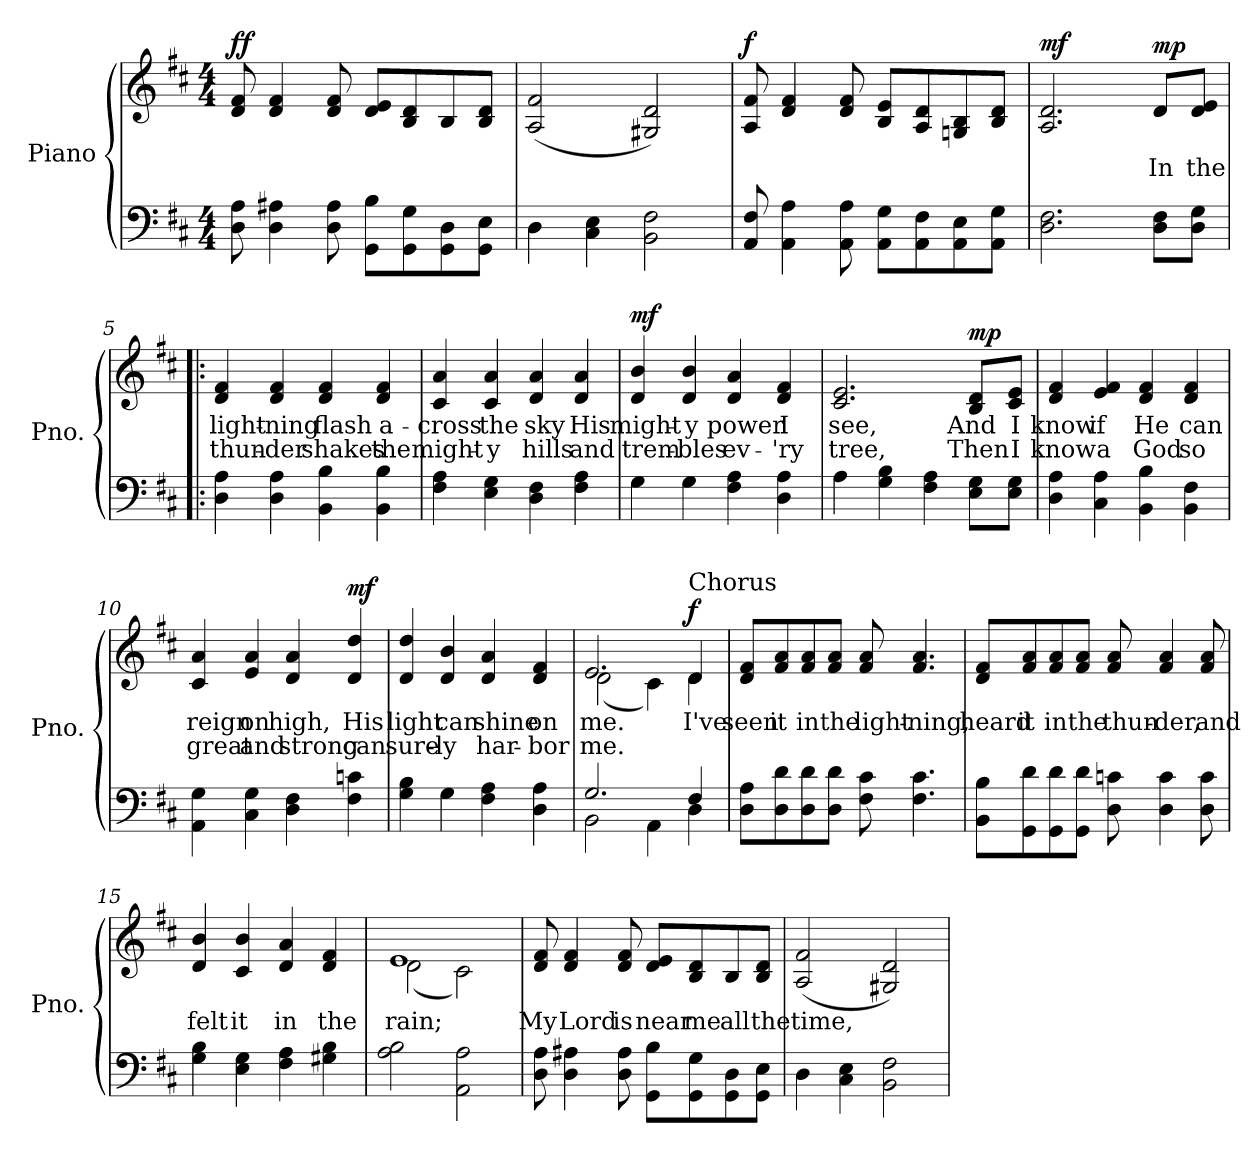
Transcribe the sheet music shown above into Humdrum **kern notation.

**kern	**kern	**text	**text	**dynam
*part1	*part1	*part1	*part1	*part1
*staff2	*staff1	*staff1	*staff1	*staff1/2
*I"Piano	*	*	*	*
*I'Pno.	*	*	*	*
*clefF4	*clefG2	*	*	*
*k[f#c#]	*k[f#c#]	*	*	*
*M4/4	*M4/4	*	*	*
*MM100	*MM100	*	*	*
=1	=1	=1	=1	=1
!	!	!	!	!LO:DY:a
8D\ 8A\	8d/ 8f#/	.	.	ff
4D\ 4A#X\	4d/ 4f#/	.	.	.
8D\ 8A#\	8d/ 8f#/	.	.	.
8GG\ 8B\L	8d/ 8e/L	.	.	.
8GG\ 8G\	8B/ 8d/	.	.	.
8GG\ 8D\	8B/	.	.	.
8GG\ 8E\J	8B/ 8d/J	.	.	.
=2	=2	=2	=2	=2
4D\	(2A/ 2f#/	.	.	.
4C#\ 4E\	.	.	.	.
2BB\ 2F#\	2G#X/ 2d/)	.	.	.
=3	=3	=3	=3	=3
!	!	!	!	!LO:DY:a
8AA/ 8F#/	8A/ 8f#/	.	.	f
4AA\ 4A\	4d/ 4f#/	.	.	.
8AA\ 8A\	8d/ 8f#/	.	.	.
8AA\ 8G\L	8B/ 8e/L	.	.	.
8AA\ 8F#\	8A/ 8d/	.	.	.
8AA\ 8E\	8Gn/ 8B/	.	.	.
8AA\ 8G\J	8B/ 8d/J	.	.	.
=4	=4	=4	=4	=4
!	!	!	!	!LO:DY:a
2.D\ 2.F#\	2.A/ 2.d/	.	.	mf
!	!	!LO:LY:b	!	!LO:DY:a
8D\ 8F#\L	8d/L	In	.	mp
!	!	!LO:LY:b	!	!
8D\ 8G\J	8d/ 8e/J	the	.	.
=5!|:	=5!|:	=5!|:	=5!|:	=5!|:
!	!	!LO:LY:b	!LO:LY:b	!
4D\ 4A\	4d/ 4f#/	light-	thun-	.
!	!	!LO:LY:b	!LO:LY:b	!
4D\ 4A\	4d/ 4f#/	-ning	-der	.
!	!	!LO:LY:b	!LO:LY:b	!
4BB\ 4B\	4d/ 4f#/	flash	shakes	.
!	!	!LO:LY:b	!LO:LY:b	!
4BB\ 4B\	4d/ 4f#/	a-	the	.
!!LO:LB:g=z
=6	=6	=6	=6	=6
!	!	!LO:LY:b	!LO:LY:b	!
4F#\ 4A\	4c#/ 4a/	-cross	might-	.
!	!	!LO:LY:b	!LO:LY:b	!
4E\ 4G\	4c#/ 4a/	the	-y	.
!	!	!LO:LY:b	!LO:LY:b	!
4D\ 4F#\	4d/ 4a/	sky	hills	.
!	!	!LO:LY:b	!LO:LY:b	!
4F#\ 4A\	4d/ 4a/	His	and	.
=7	=7	=7	=7	=7
!	!	!LO:LY:b	!LO:LY:b	!LO:DY:a
4G\	4d/ 4b/	might-	trem-	mf
!	!	!LO:LY:b	!LO:LY:b	!
4G\	4d/ 4b/	-y	-bles	.
!	!	!LO:LY:b	!LO:LY:b	!
4F#\ 4A\	4d/ 4a/	power	ev-	.
!	!	!LO:LY:b	!LO:LY:b	!
4D\ 4A\	4d/ 4f#/	I	-'ry	.
=8	=8	=8	=8	=8
!	!	!LO:LY:b	!LO:LY:b	!
4A\	2.c#/ 2.e/	see,	tree,	.
4G\ 4B\	.	.	.	.
4F#\ 4A\	.	.	.	.
!	!	!LO:LY:b	!LO:LY:b	!LO:DY:a
8E\ 8G\L	8B/ 8d/L	And	Then	mp
!	!	!LO:LY:b	!LO:LY:b	!
8E\ 8G\J	8c#/ 8e/J	I	I	.
=9	=9	=9	=9	=9
!	!	!LO:LY:b	!LO:LY:b	!
4D\ 4A\	4d/ 4f#/	know	know	.
!	!	!LO:LY:b	!LO:LY:b	!
4C#\ 4A\	4e/ 4f#/	if	a	.
!	!	!LO:LY:b	!LO:LY:b	!
4BB\ 4B\	4d/ 4f#/	He	God	.
!	!	!LO:LY:b	!LO:LY:b	!
4BB\ 4F#\	4d/ 4f#/	can	so	.
!!LO:LB:g=z
=10	=10	=10	=10	=10
!	!	!LO:LY:b	!LO:LY:b	!
4AA\ 4G\	4c#/ 4a/	reign	great	.
!	!	!LO:LY:b	!LO:LY:b	!
4C#\ 4G\	4e/ 4a/	on	and	.
!	!	!LO:LY:b	!LO:LY:b	!
4D\ 4F#\	4d/ 4a/	high,	strong	.
!	!	!LO:LY:b	!LO:LY:b	!LO:DY:a
4F#\ 4cn\	4d/ 4dd/	His	can	mf
=11	=11	=11	=11	=11
!	!	!LO:LY:b	!LO:LY:b	!
4G\ 4B\	4d/ 4dd/	light	sure-	.
!	!	!LO:LY:b	!LO:LY:b	!
4G\	4d/ 4b/	can	-ly	.
!	!	!LO:LY:b	!LO:LY:b	!
4F#\ 4A\	4d/ 4a/	shine	har-	.
!	!	!LO:LY:b	!LO:LY:b	!
4D\ 4A\	4d/ 4f#/	on	-bor	.
=12	=12	=12	=12	=12
*^	*	*	*	*
!	!	!	!LO:LY:b	!LO:LY:b	!
*	*	*^	*	*	*
2.G/	2BB\	2.e/	(2d\	me.	me.	.
.	4AA\	.	4c#\)	.	.	.
!	!	!LO:TX:a:t=Chorus	!	!	!	!
!	!	!	!	!LO:LY:b	!	!LO:DY:b
4F#/	4D\	4d/	4d\	I've	.	f
=13	=13	=13	=13	=13	=13	=13
!	!	!	!	!LO:LY:b	!	!
*v	*v	*	*	*	*	*
*	*v	*v	*	*	*
8D\ 8A\L	8d/ 8f#/L	seen	.	.
!	!	!LO:LY:b	!	!
8D\ 8d\	8f#/ 8a/	it	.	.
!	!	!LO:LY:b	!	!
8D\ 8d\	8f#/ 8a/	in	.	.
!	!	!LO:LY:b	!	!
8D\ 8d\J	8f#/ 8a/J	the	.	.
!	!	!LO:LY:b	!	!
8F#\ 8c#\	8f#/ 8a/	light-	.	.
!	!	!LO:LY:b	!	!
4.F#\ 4.c#\	4.f#/ 4.a/	-ning,	.	.
!!LO:LB:g=z
=14	=14	=14	=14	=14
!	!	!LO:LY:b	!	!
8BB\ 8B\L	8d/ 8f#/L	heard	.	.
!	!	!LO:LY:b	!	!
8GG\ 8d\	8f#/ 8a/	it	.	.
!	!	!LO:LY:b	!	!
8GG\ 8d\	8f#/ 8a/	in	.	.
!	!	!LO:LY:b	!	!
8GG\ 8d\J	8f#/ 8a/J	the	.	.
!	!	!LO:LY:b	!	!
8D\ 8cn\	8f#/ 8a/	thun-	.	.
!	!	!LO:LY:b	!	!
4D\ 4c\	4f#/ 4a/	-der,	.	.
!	!	!LO:LY:b	!	!
8D\ 8c\	8f#/ 8a/	and	.	.
=15	=15	=15	=15	=15
!	!	!LO:LY:b	!	!
4G\ 4B\	4d/ 4b/	felt	.	.
!	!	!LO:LY:b	!	!
4E\ 4G\	4c#/ 4b/	it	.	.
!	!	!LO:LY:b	!	!
4F#\ 4A\	4d/ 4a/	in	.	.
!	!	!LO:LY:b	!	!
4G#X\ 4B\	4d/ 4f#/	the	.	.
=16	=16	=16	=16	=16
!	!	!LO:LY:b	!	!
*	*^	*	*	*
2A\ 2B\	1e	(2d\	rain;	.	.
2AA\ 2A\	.	2c#\)	.	.	.
=17	=17	=17	=17	=17	=17
!	!	!	!LO:LY:b	!	!
*	*v	*v	*	*	*
8D\ 8A\	8d/ 8f#/	My	.	.
!	!	!LO:LY:b	!	!
4D\ 4A#X\	4d/ 4f#/	Lord	.	.
!	!	!LO:LY:b	!	!
8D\ 8A#\	8d/ 8f#/	is	.	.
!	!	!LO:LY:b	!	!
8GG\ 8B\L	8d/ 8e/L	near	.	.
!	!	!LO:LY:b	!	!
8GG\ 8G\	8B/ 8d/	me	.	.
!	!	!LO:LY:b	!	!
8GG\ 8D\	8B/	all	.	.
!	!	!LO:LY:b	!	!
8GG\ 8E\J	8B/ 8d/J	the	.	.
=18	=18	=18	=18	=18
!	!	!LO:LY:b	!	!
4D\	(2A/ 2f#/	time,	.	.
4C#\ 4E\	.	.	.	.
2BB\ 2F#\	2G#X/ 2d/)	.	.	.
=	=	=	=	=
*-	*-	*-	*-	*-
